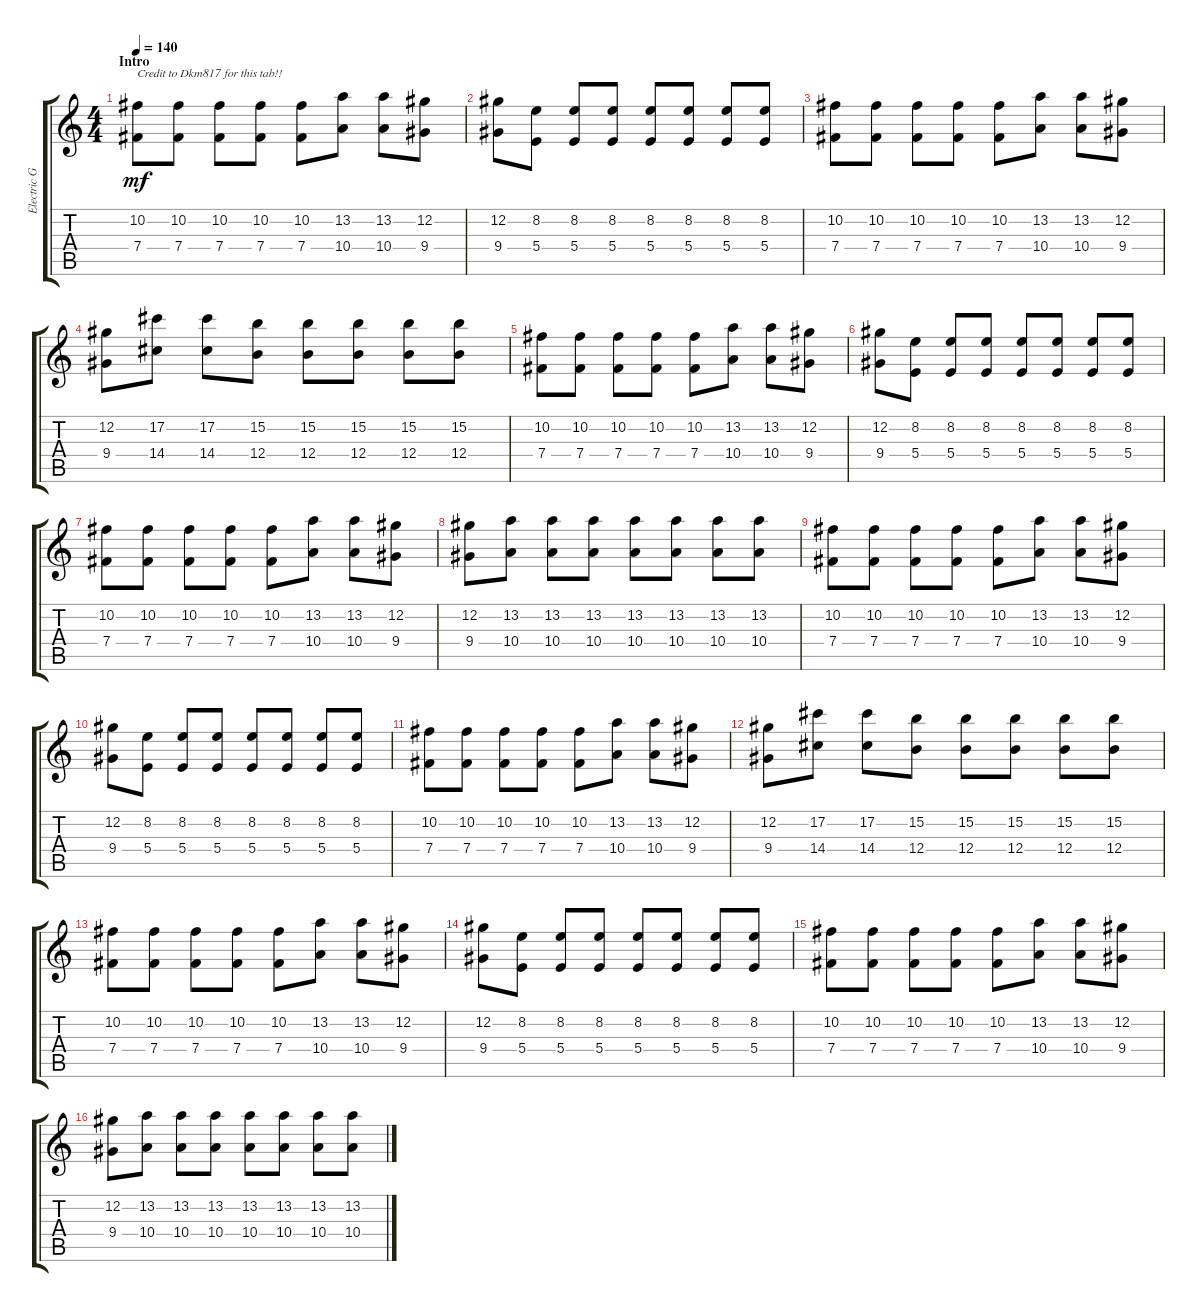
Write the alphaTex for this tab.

\track ("Electric Guitar" "Electric G") {instrument distortionguitar}
\staff {score tabs}
\tuning (Db4 Ab3 E3 B2 Gb2 B1) {hide}
\ts (4 4)
\section ("" "Intro")
\tempo 140
\clef g2
\ks c
(10.2 7.4).8{txt "Credit to Dkm817 for this tab!!" dy mf instrument distortionguitar} (10.2 7.4).8 (10.2 7.4).8 (10.2 7.4).8 (10.2 7.4).8 (13.2 10.4).8 (13.2 10.4).8 (12.2 9.4).8 |
(12.2 9.4).8 (8.2 5.4).8 (8.2 5.4).8 (8.2 5.4).8 (8.2 5.4).8 (8.2 5.4).8 (8.2 5.4).8 (8.2 5.4).8 |
(10.2 7.4).8 (10.2 7.4).8 (10.2 7.4).8 (10.2 7.4).8 (10.2 7.4).8 (13.2 10.4).8 (13.2 10.4).8 (12.2 9.4).8 |
(12.2 9.4).8 (17.2 14.4).8 (17.2 14.4).8 (15.2 12.4).8 (15.2 12.4).8 (15.2 12.4).8 (15.2 12.4).8 (15.2 12.4).8 |
(10.2 7.4).8 (10.2 7.4).8 (10.2 7.4).8 (10.2 7.4).8 (10.2 7.4).8 (13.2 10.4).8 (13.2 10.4).8 (12.2 9.4).8 |
(12.2 9.4).8 (8.2 5.4).8 (8.2 5.4).8 (8.2 5.4).8 (8.2 5.4).8 (8.2 5.4).8 (8.2 5.4).8 (8.2 5.4).8 |
(10.2 7.4).8 (10.2 7.4).8 (10.2 7.4).8 (10.2 7.4).8 (10.2 7.4).8 (13.2 10.4).8 (13.2 10.4).8 (12.2 9.4).8 |
(12.2 9.4).8 (13.2 10.4).8 (13.2 10.4).8 (13.2 10.4).8 (13.2 10.4).8 (13.2 10.4).8 (13.2 10.4).8 (13.2 10.4).8 |
(10.2 7.4).8 (10.2 7.4).8 (10.2 7.4).8 (10.2 7.4).8 (10.2 7.4).8 (13.2 10.4).8 (13.2 10.4).8 (12.2 9.4).8 |
(12.2 9.4).8 (8.2 5.4).8 (8.2 5.4).8 (8.2 5.4).8 (8.2 5.4).8 (8.2 5.4).8 (8.2 5.4).8 (8.2 5.4).8 |
(10.2 7.4).8 (10.2 7.4).8 (10.2 7.4).8 (10.2 7.4).8 (10.2 7.4).8 (13.2 10.4).8 (13.2 10.4).8 (12.2 9.4).8 |
(12.2 9.4).8 (17.2 14.4).8 (17.2 14.4).8 (15.2 12.4).8 (15.2 12.4).8 (15.2 12.4).8 (15.2 12.4).8 (15.2 12.4).8 |
(10.2 7.4).8 (10.2 7.4).8 (10.2 7.4).8 (10.2 7.4).8 (10.2 7.4).8 (13.2 10.4).8 (13.2 10.4).8 (12.2 9.4).8 |
(12.2 9.4).8 (8.2 5.4).8 (8.2 5.4).8 (8.2 5.4).8 (8.2 5.4).8 (8.2 5.4).8 (8.2 5.4).8 (8.2 5.4).8 |
(10.2 7.4).8 (10.2 7.4).8 (10.2 7.4).8 (10.2 7.4).8 (10.2 7.4).8 (13.2 10.4).8 (13.2 10.4).8 (12.2 9.4).8 |
(12.2 9.4).8 (13.2 10.4).8 (13.2 10.4).8 (13.2 10.4).8 (13.2 10.4).8 (13.2 10.4).8 (13.2 10.4).8 (13.2 10.4).8
